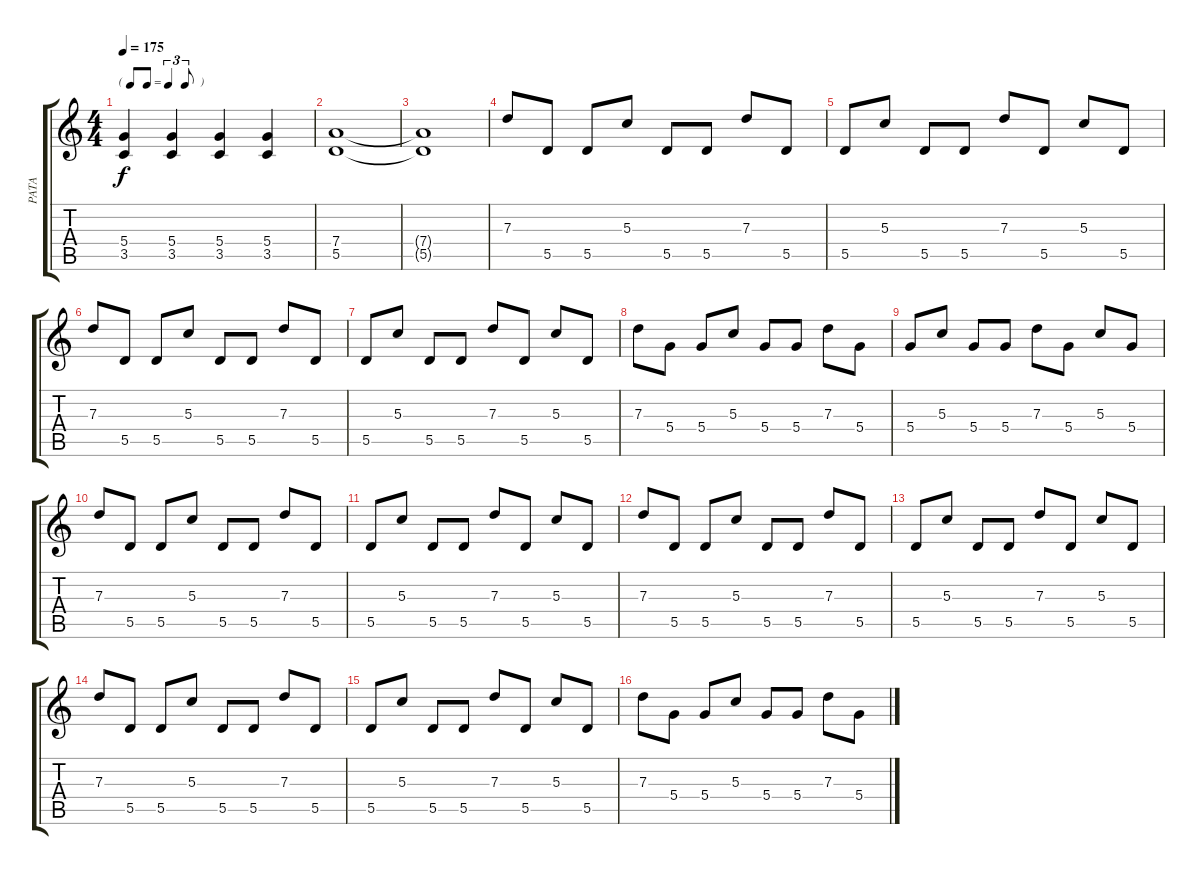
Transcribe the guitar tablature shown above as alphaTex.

\track ("PATA" "PATA") {instrument distortionguitar}
\staff {score tabs}
\tuning (E4 B3 G3 D3 A2 E2) {hide}
\ts (4 4)
\tf triplet8th
\tempo 175
\clef g2
\ks c
(5.4 3.5).4{dy f} (5.4 3.5).4 (5.4 3.5).4 (5.4 3.5).4 |
(7.4 5.5).1 |
(7.4{t} 5.5{t}).1 |
7.3.8 5.5.8 5.5.8 5.3.8 5.5.8 5.5.8 7.3.8 5.5.8 |
5.5.8 5.3.8 5.5.8 5.5.8 7.3.8 5.5.8 5.3.8 5.5.8 |
7.3.8 5.5.8 5.5.8 5.3.8 5.5.8 5.5.8 7.3.8 5.5.8 |
5.5.8 5.3.8 5.5.8 5.5.8 7.3.8 5.5.8 5.3.8 5.5.8 |
7.3.8 5.4.8 5.4.8 5.3.8 5.4.8 5.4.8 7.3.8 5.4.8 |
5.4.8 5.3.8 5.4.8 5.4.8 7.3.8 5.4.8 5.3.8 5.4.8 |
7.3.8 5.5.8 5.5.8 5.3.8 5.5.8 5.5.8 7.3.8 5.5.8 |
5.5.8 5.3.8 5.5.8 5.5.8 7.3.8 5.5.8 5.3.8 5.5.8 |
7.3.8 5.5.8 5.5.8 5.3.8 5.5.8 5.5.8 7.3.8 5.5.8 |
5.5.8 5.3.8 5.5.8 5.5.8 7.3.8 5.5.8 5.3.8 5.5.8 |
7.3.8 5.5.8 5.5.8 5.3.8 5.5.8 5.5.8 7.3.8 5.5.8 |
5.5.8 5.3.8 5.5.8 5.5.8 7.3.8 5.5.8 5.3.8 5.5.8 |
7.3.8 5.4.8 5.4.8 5.3.8 5.4.8 5.4.8 7.3.8 5.4.8
